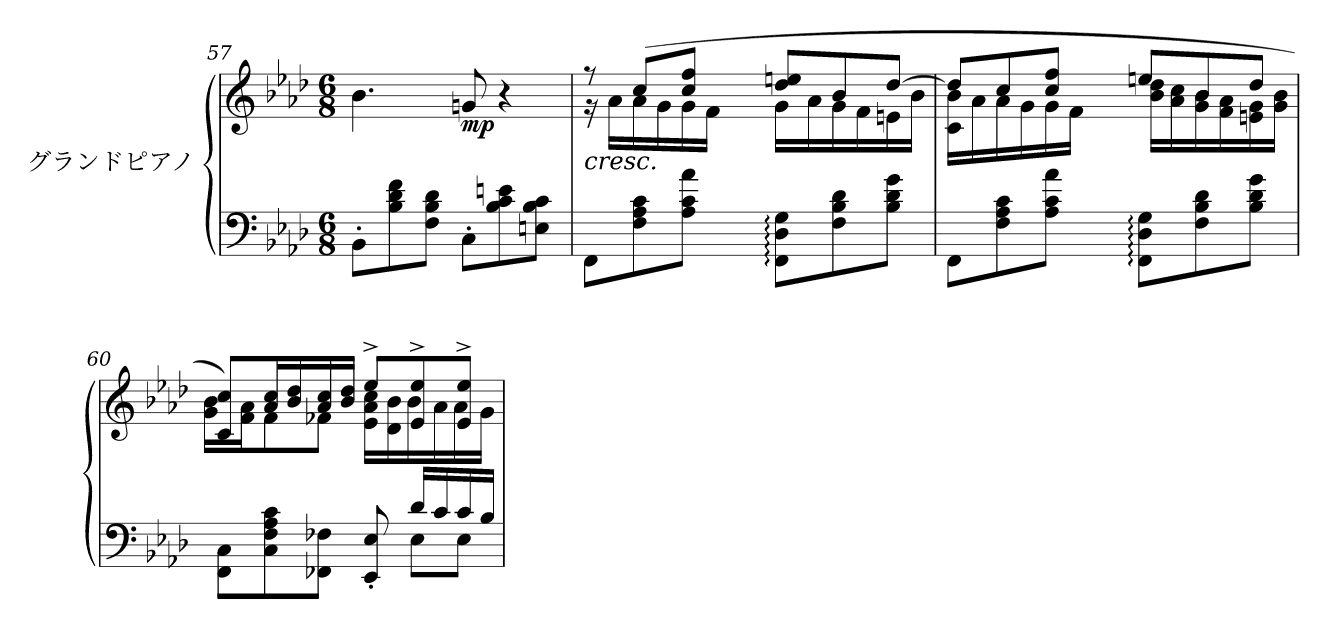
**kern	**kern	**dynam
*part1	*part1	*part1
*staff2	*staff1	*staff1/2
*I"グランドピアノ	*	*
*clefF4	*clefG2	*
*k[b-e-a-d-]	*k[b-e-a-d-]	*
*M6/8	*M6/8	*
*MM63	*MM63	*
=57	=57	=57
8BB-'\L	4.b-\	.
8B-\ 8d-\ 8f\	.	.
8F\ 8B-\ 8d-\J	.	.
*	*MM60	*
!	!	!LO:DY:b
8C'\L	8gn/	mp
8B-\ 8c\ 8en\	4r	.
*	*MM57	*
8En\ 8B-\ 8c\J	.	.
=58	=58	=58
*	*MM60	*
*^	*^	*
!	!	!LO:TX:b:i:t=cresc.	!	!
8FF\L	4rFyy	8r	16r	.
.	.	.	16a-\LL	.
8F\ 8A-\ 8c\	.	(>8cc/L	16a-\	.
.	.	.	16g\	.
8A-\ 8c\ 8a-\J	16.ryy	8cc/ 8ff/J	16g\	.
.	.	.	16f\JJ	.
.	64FF!LLLLyy	.	.	.
.	64D-!JJJJyy	.	.	.
8FF\: 8D-\: 8G\:L	4.rBByy	8dd-/ 8een/L	16g\LL	.
.	.	.	16a-\	.
8F\ 8B-\ 8d-\	.	8b-/	16g\	.
.	.	.	16f\	.
8B-\ 8d-\ 8g\J	.	[8dd-/J	16en\	.
.	.	.	16b-\JJ	.
!!LO:LB:g=z	!!
=59	=59	=59	=59	=59
8FF\L	4rFyy	8dd-/L]	16c\ 16b-\LL	.
.	.	.	16a-\	.
8F\ 8A-\ 8c\	.	8cc/	16a-\	.
.	.	.	16g\	.
8A-\ 8c\ 8a-\J	16.ryy	8cc/ 8ff/J	16g\	.
.	.	.	16f\JJ	.
.	64FF!LLLLyy	.	.	.
.	64D-!JJJJyy	.	.	.
8FF\: 8D-\: 8G\:L	4.rBByy	8een/L	16b-\ 16dd-\LL	.
.	.	.	16a-\ 16cc\	.
8F\ 8B-\ 8d-\	.	8b-/	16g\ 16b-\	.
.	.	.	16f\ 16a-\	.
8B-\ 8d-\ 8g\J	.	8dd-/J	16en\ 16g\	.
.	.	.	16g\ 16b-\JJ	.
=60	=60	=60	=60	=60
8FF\ 8C\L	4.ryy	8c/ 8cc/L)	16g\ 16b-\LL	.
.	.	.	16f\ 16a-\J	.
8C\ 8F\ 8A-\ 8c\	.	16a-/ 16cc/L	8f\	.
.	.	16b-/ 16dd-/	.	.
8FF-X\ 8F-X\J	.	16a-/ 16cc/	8f-X\J	.
.	.	16b-/ 16dd-/JJ	.	.
8EE-/' 8E-/'	8ryy	8ee-^/L	16e-\ 16a-\ 16cc\LL	.
.	.	.	16d-\ 16b-\	.
16d-/LL	8E-\L	8e-/^ 8ee-/^	16b-\	.
16c/	.	.	16a-\	.
16c/	8E-\J	8e-/^ 8ee-/^J	16a-\	.
16B-/JJ	.	.	16g\JJ	.
*v	*v	*	*	*
*	*v	*v	*
=	=	=
*-	*-	*-
